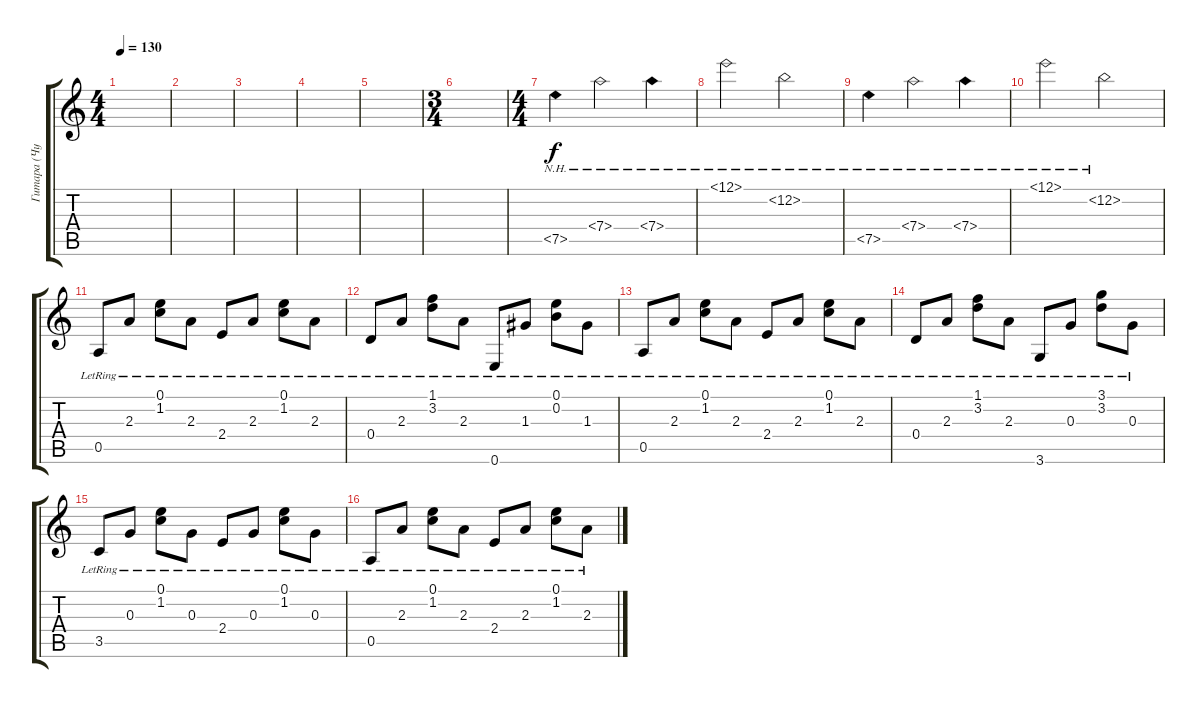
\track ("Гитара (Чуйков)" "Гитара (Чу") {instrument electricguitarjazz}
\staff {score tabs}
\tuning (E4 B3 G3 D3 A2 E2) {hide}
\ts (4 4)
\tempo 130
\clef g2
\ks c
|
|
|
|
|
\ts (3 4)
|
\ts (4 4)
7.5{nh}.4{instrument electricguitarjazz} 7.4{nh}.2 7.4{nh}.4 |
12.1{nh}.2 12.2{nh}.2 |
7.5{nh}.4 7.4{nh}.2 7.4{nh}.4 |
12.1{nh}.2 12.2{nh}.2 |
0.5{lr}.8{volume 5 instrument acousticguitarsteel} 2.3{lr}.8 (0.1{lr} 1.2{lr}).8 2.3{lr}.8 2.4{lr}.8 2.3{lr}.8 (0.1{lr} 1.2{lr}).8 2.3{lr}.8 |
0.4{lr}.8 2.3{lr}.8 (1.1{lr} 3.2{lr}).8 2.3{lr}.8 0.6{lr}.8 1.3{lr}.8 (0.1{lr} 0.2{lr}).8 1.3{lr}.8 |
0.5{lr}.8 2.3{lr}.8 (0.1{lr} 1.2{lr}).8 2.3{lr}.8 2.4{lr}.8 2.3{lr}.8 (0.1{lr} 1.2{lr}).8 2.3{lr}.8 |
0.4{lr}.8 2.3{lr}.8 (1.1{lr} 3.2{lr}).8 2.3{lr}.8 3.6{lr}.8 0.3{lr}.8 (3.1{lr} 3.2{lr}).8 0.3{lr}.8 |
3.5{lr}.8 0.3{lr}.8 (0.1{lr} 1.2{lr}).8 0.3{lr}.8 2.4{lr}.8 0.3{lr}.8 (0.1{lr} 1.2{lr}).8 0.3{lr}.8 |
0.5{lr}.8 2.3{lr}.8 (0.1{lr} 1.2{lr}).8 2.3{lr}.8 2.4{lr}.8 2.3{lr}.8 (0.1{lr} 1.2{lr}).8 2.3{lr}.8
